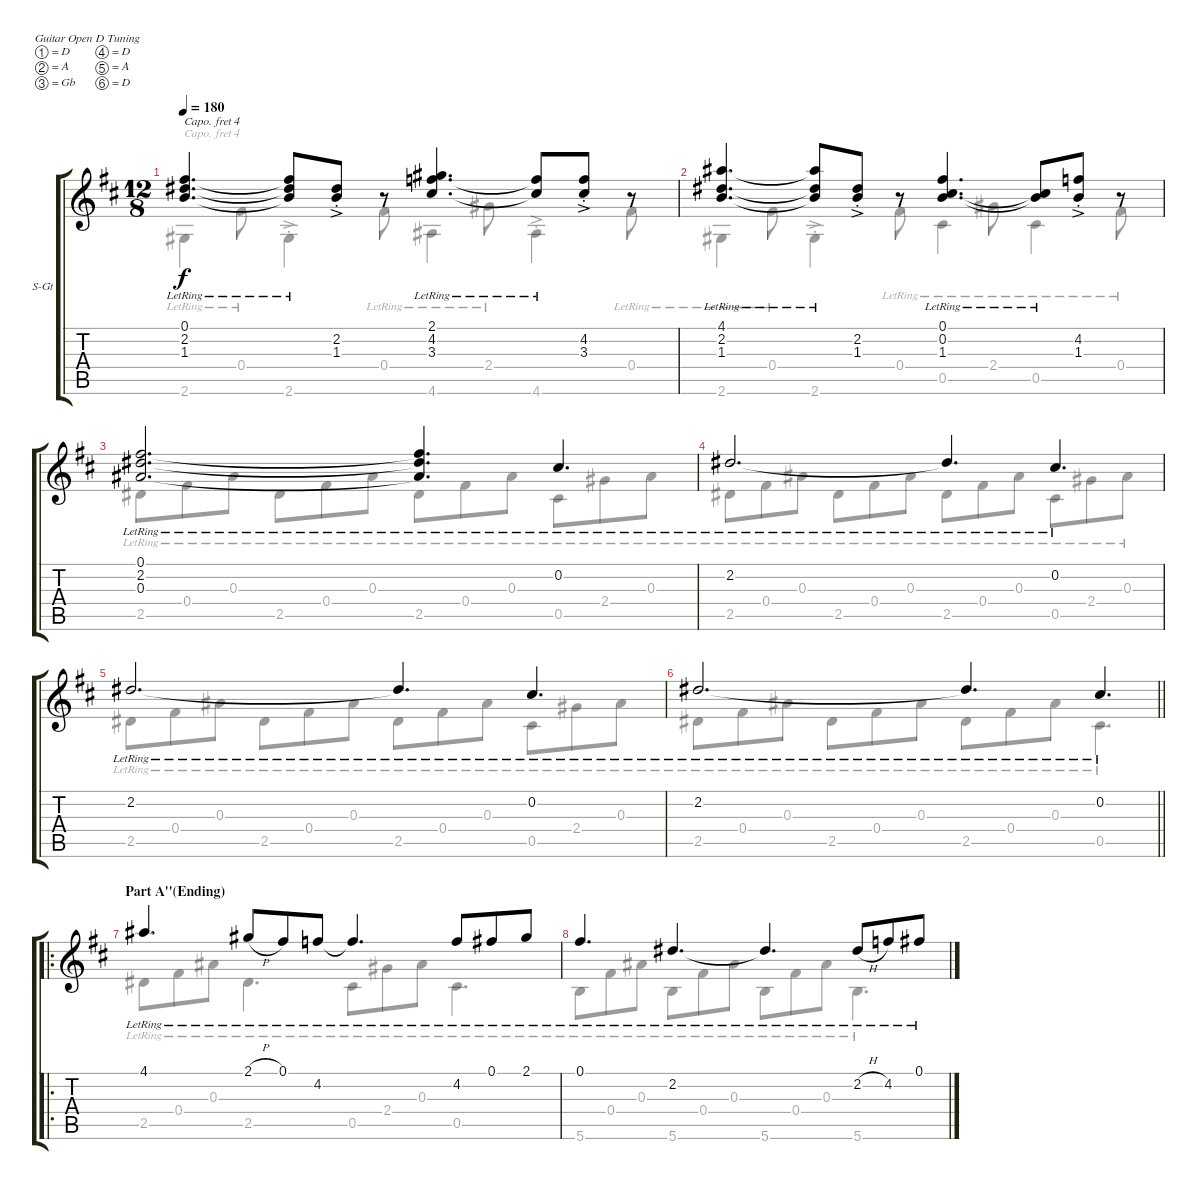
\bracketExtendMode groupsimilarinstruments
\firstSystemTrackNameOrientation horizontal
\otherSystemsTrackNameOrientation horizontal
\track ("Guitar" "S-Gt") {instrument acousticguitarsteel}
\staff {score tabs}
\capo 4
\tuning (D4 A3 Gb3 D3 A2 D2)
\voice
\ts (12 8)
\tempo 180
\clef g2
\ks d
(0.1{lr} 2.2{lr} 1.3{lr}).4{d dy f} (0.1{lr t} 2.2{lr t} 1.3{lr t}).8 (2.2{ac st} 1.3{ac st}).8 r.8 (2.1{lr} 4.2{lr} 3.3{lr}).4{d} (4.2{lr t} 3.3{lr t}).8 (4.2{ac st} 3.3{ac st}).8 r.8 |
(4.1{lr} 2.2{lr} 1.3{lr}).4{d} (4.1{lr t} 2.2{lr t} 1.3{lr t}).8 (2.2{ac st} 1.3{ac st}).8 r.8 (0.1{lr} 0.2{lr} 1.3{lr}).4{d} (0.2{lr t} 1.3{lr t}).8 (4.2{ac st} 1.3{ac st}).8 r.8 |
(0.1{lr} 2.2 0.3{lr}).2{d} (0.1{lr t} 2.2{t} 0.3{lr t}).4{d} 0.2{lr}.4{d} |
2.2{lr}.2{d} 2.2{lr t}.4{d} 0.2{lr}.4{d} |
2.2{lr}.2{d} 2.2{lr t}.4{d} 0.2{lr}.4{d} |
\barLineRight lightlight
2.2{lr}.2{d} 2.2{lr t}.4{d} 0.2{lr}.4{d} |
\ro
\section ("" "Part A''(Ending)")
4.1{lr}.4{d} 2.1{h lr}.8 0.1{lr}.8 4.2{lr}.8 4.2{lr t}.4{d} 4.2{lr}.8 0.1{lr}.8 2.1{lr}.8 |
0.1{lr}.4{d} 2.2{lr}.4{d} 2.2{lr t}.4{d} 2.2{h lr}.8 4.2{lr}.8 0.1{lr}.8
\voice
\clef g2
\ottava regular
\simile none
\ks d
2.6{lr}.4{dy f} 0.4{lr}.8 2.6{ac st}.4 0.4{lr}.8 4.6{lr}.4 2.4{lr}.8 4.6{ac st}.4 0.4{lr}.8 |
2.6{lr}.4 0.4{lr}.8 2.6{ac st}.4 0.4{lr}.8 0.5{lr}.4 2.4{lr}.8 0.5{lr}.4 0.4{lr}.8 |
2.5{lr}.8 0.4{lr}.8 0.3{lr}.8 2.5{lr}.8 0.4{lr}.8 0.3{lr}.8 2.5{lr}.8 0.4{lr}.8 0.3{lr}.8 0.5{lr}.8 2.4{lr}.8 0.3{lr}.8 |
2.5{lr}.8 0.4{lr}.8 0.3{lr}.8 2.5{lr}.8 0.4{lr}.8 0.3{lr}.8 2.5{lr}.8 0.4{lr}.8 0.3{lr}.8 0.5{lr}.8 2.4{lr}.8 0.3{lr}.8 |
2.5{lr}.8 0.4{lr}.8 0.3{lr}.8 2.5{lr}.8 0.4{lr}.8 0.3{lr}.8 2.5{lr}.8 0.4{lr}.8 0.3{lr}.8 0.5{lr}.8 2.4{lr}.8 0.3{lr}.8 |
\barLineRight lightlight
2.5{lr}.8 0.4{lr}.8 0.3{lr}.8 2.5{lr}.8 0.4{lr}.8 0.3{lr}.8 2.5{lr}.8 0.4{lr}.8 0.3{lr}.8 0.5{lr}.4{d} |
2.5{lr}.8 0.4{lr}.8 0.3{lr}.8 2.5{lr}.4{d} 0.5{lr}.8 2.4{lr}.8 0.3{lr}.8 0.5{lr}.4{d} |
5.6{lr}.8 0.4{lr}.8 0.3{lr}.8 5.6{lr}.8 0.4{lr}.8 0.3{lr}.8 5.6{lr}.8 0.4{lr}.8 0.3{lr}.8 5.6{lr}.4{d}
